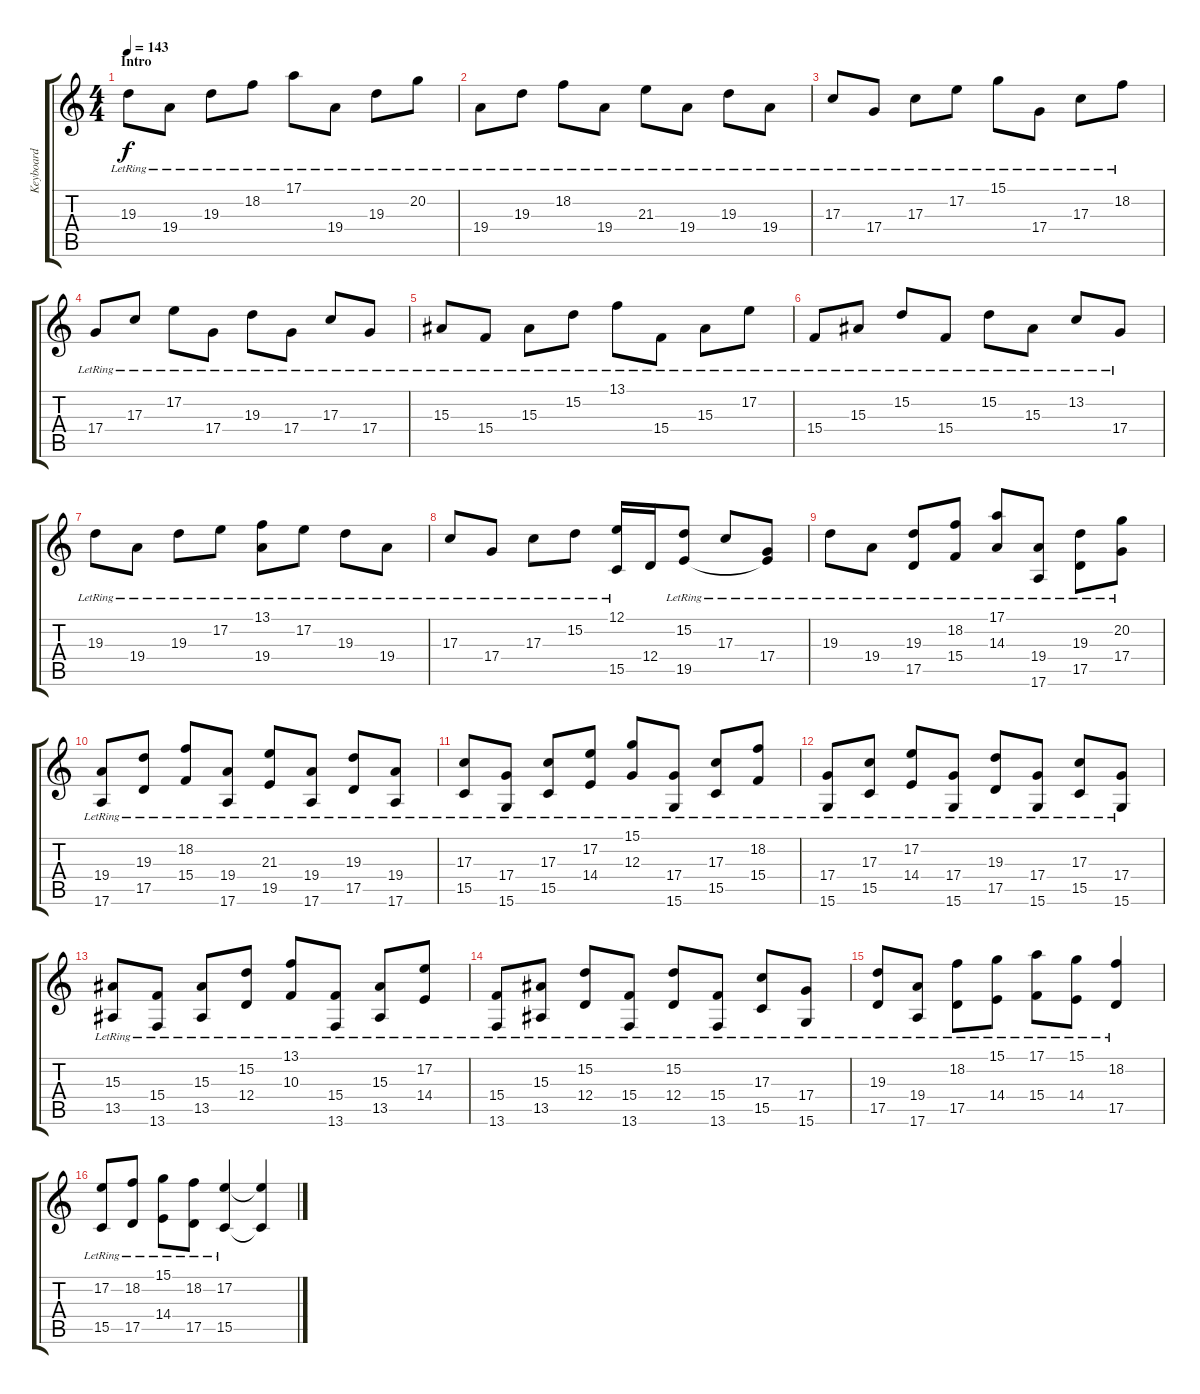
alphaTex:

\track ("Keyboard" "Keyboard") {instrument acousticgrandpiano}
\staff {score tabs}
\tuning (E4 B3 G3 D3 A2 E2) {hide}
\ts (4 4)
\section ("" "Intro")
\tempo 143
\clef g2
\ks c
19.3{lr}.8{dy f instrument acousticgrandpiano} 19.4{lr}.8 19.3{lr}.8 18.2{lr}.8 17.1{lr}.8 19.4{lr}.8 19.3{lr}.8 20.2{lr}.8 |
19.4{lr}.8 19.3{lr}.8 18.2{lr}.8 19.4{lr}.8 21.3{lr}.8 19.4{lr}.8 19.3{lr}.8 19.4{lr}.8 |
17.3{lr}.8 17.4{lr}.8 17.3{lr}.8 17.2{lr}.8 15.1{lr}.8 17.4{lr}.8 17.3{lr}.8 18.2{lr}.8 |
17.4{lr}.8 17.3{lr}.8 17.2{lr}.8 17.4{lr}.8 19.3{lr}.8 17.4{lr}.8 17.3{lr}.8 17.4{lr}.8 |
15.3{lr}.8 15.4{lr}.8 15.3{lr}.8 15.2{lr}.8 13.1{lr}.8 15.4{lr}.8 15.3{lr}.8 17.2{lr}.8 |
15.4{lr}.8 15.3{lr}.8 15.2{lr}.8 15.4{lr}.8 15.2{lr}.8 15.3{lr}.8 13.2{lr}.8 17.4{lr}.8 |
19.3{lr}.8 19.4{lr}.8 19.3{lr}.8 17.2{lr}.8 (13.1{lr} 19.4{lr}).8 17.2{lr}.8 19.3{lr}.8 19.4{lr}.8 |
17.3{lr}.8 17.4{lr}.8 17.3{lr}.8 15.2{lr}.8 (12.1{lr} 15.5).16 12.4.16 (15.2{lr} 19.5).8 17.3{lr}.8 (17.4{lr} 19.5{t}).8 |
19.3{lr}.8 19.4{lr}.8 (19.3{lr} 17.5{lr}).8 (18.2{lr} 15.4{lr}).8 (17.1{lr} 14.3{lr}).8 (19.4{lr} 17.6{lr}).8 (19.3{lr} 17.5{lr}).8 (20.2{lr} 17.4{lr}).8 |
(19.4{lr} 17.6{lr}).8 (19.3{lr} 17.5{lr}).8 (18.2{lr} 15.4{lr}).8 (19.4{lr} 17.6{lr}).8 (21.3{lr} 19.5{lr}).8 (19.4{lr} 17.6{lr}).8 (19.3{lr} 17.5{lr}).8 (19.4{lr} 17.6{lr}).8 |
(17.3{lr} 15.5{lr}).8 (17.4{lr} 15.6{lr}).8 (17.3{lr} 15.5{lr}).8 (17.2{lr} 14.4{lr}).8 (15.1{lr} 12.3{lr}).8 (17.4{lr} 15.6{lr}).8 (17.3{lr} 15.5{lr}).8 (18.2{lr} 15.4{lr}).8 |
(17.4{lr} 15.6{lr}).8 (17.3{lr} 15.5{lr}).8 (17.2{lr} 14.4{lr}).8 (17.4{lr} 15.6{lr}).8 (19.3{lr} 17.5{lr}).8 (17.4{lr} 15.6{lr}).8 (17.3{lr} 15.5{lr}).8 (17.4{lr} 15.6{lr}).8 |
(15.3{lr} 13.5{lr}).8 (15.4{lr} 13.6{lr}).8 (15.3{lr} 13.5{lr}).8 (15.2{lr} 12.4{lr}).8 (13.1{lr} 10.3{lr}).8 (15.4{lr} 13.6{lr}).8 (15.3{lr} 13.5{lr}).8 (17.2{lr} 14.4{lr}).8 |
(15.4{lr} 13.6{lr}).8 (15.3{lr} 13.5{lr}).8 (15.2{lr} 12.4{lr}).8 (15.4{lr} 13.6{lr}).8 (15.2{lr} 12.4{lr}).8 (15.4{lr} 13.6{lr}).8 (17.3{lr} 15.5{lr}).8 (17.4{lr} 15.6{lr}).8 |
(19.3{lr} 17.5{lr}).8 (19.4{lr} 17.6{lr}).8 (18.2{lr} 17.5{lr}).8 (15.1{lr} 14.4{lr}).8 (17.1{lr} 15.4{lr}).8 (15.1{lr} 14.4{lr}).8 (18.2{lr} 17.5{lr}).4 |
(17.2{lr} 15.5{lr}).8 (18.2{lr} 17.5{lr}).8 (15.1{lr} 14.4{lr}).8 (18.2{lr} 17.5{lr}).8 (17.2{lr} 15.5{lr}).4 (17.2{t} 15.5{t}).4
